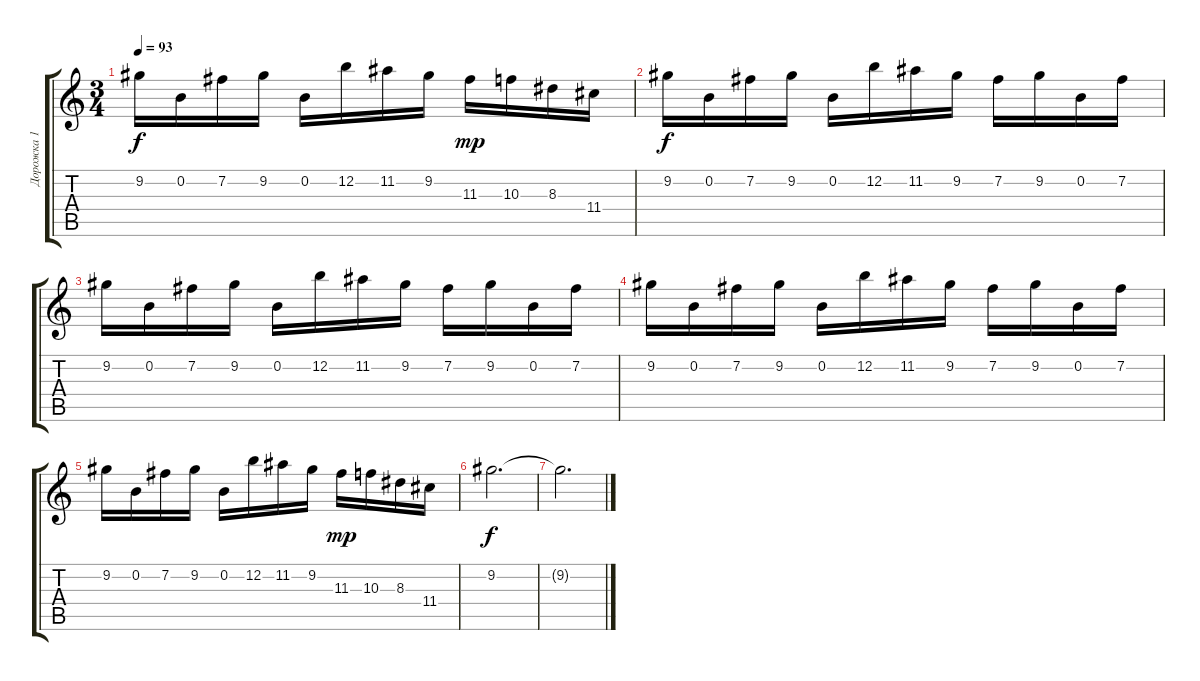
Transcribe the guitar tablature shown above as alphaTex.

\track ("Дорожка 1" "Дорожка 1") {instrument distortionguitar}
\staff {score tabs}
\tuning (E4 B3 G3 D3 A2 E2) {hide}
\ts (3 4)
\tempo 93
\clef g2
\ks c
9.2.16{dy f} 0.2.16 7.2.16 9.2.16 0.2.16 12.2.16 11.2.16 9.2.16 11.3.16{dy mp} 10.3.16 8.3.16 11.4.16 |
9.2.16{dy f instrument distortionguitar} 0.2.16 7.2.16 9.2.16 0.2.16 12.2.16 11.2.16 9.2.16 7.2.16 9.2.16 0.2.16 7.2.16 |
9.2.16 0.2.16 7.2.16 9.2.16 0.2.16 12.2.16 11.2.16 9.2.16 7.2.16 9.2.16 0.2.16 7.2.16 |
9.2.16 0.2.16 7.2.16 9.2.16 0.2.16 12.2.16 11.2.16 9.2.16 7.2.16 9.2.16 0.2.16 7.2.16 |
9.2.16 0.2.16 7.2.16 9.2.16 0.2.16 12.2.16 11.2.16 9.2.16 11.3.16{dy mp} 10.3.16 8.3.16 11.4.16 |
9.2.2{d dy f} |
9.2{t}.2{d}
